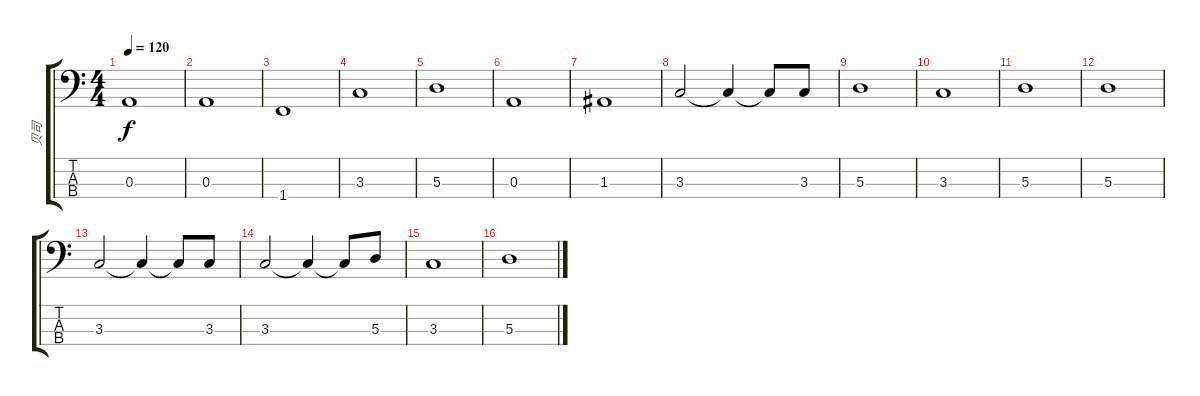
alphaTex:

\track ("贝司" "贝司") {instrument electricbassfinger}
\staff {score tabs}
\tuning (G2 D2 A1 E1) {hide}
\ts (4 4)
\tempo 120
\clef f4
\ks c
0.3.1{dy f} |
0.3.1 |
1.4.1 |
3.3.1 |
5.3.1 |
0.3.1 |
1.3.1 |
3.3.2 3.3{t}.4 3.3{t}.8 3.3.8 |
5.3.1 |
3.3.1 |
5.3.1 |
5.3.1 |
3.3.2 3.3{t}.4 3.3{t}.8 3.3.8 |
3.3.2 3.3{t}.4 3.3{t}.8 5.3.8 |
3.3.1 |
5.3.1
